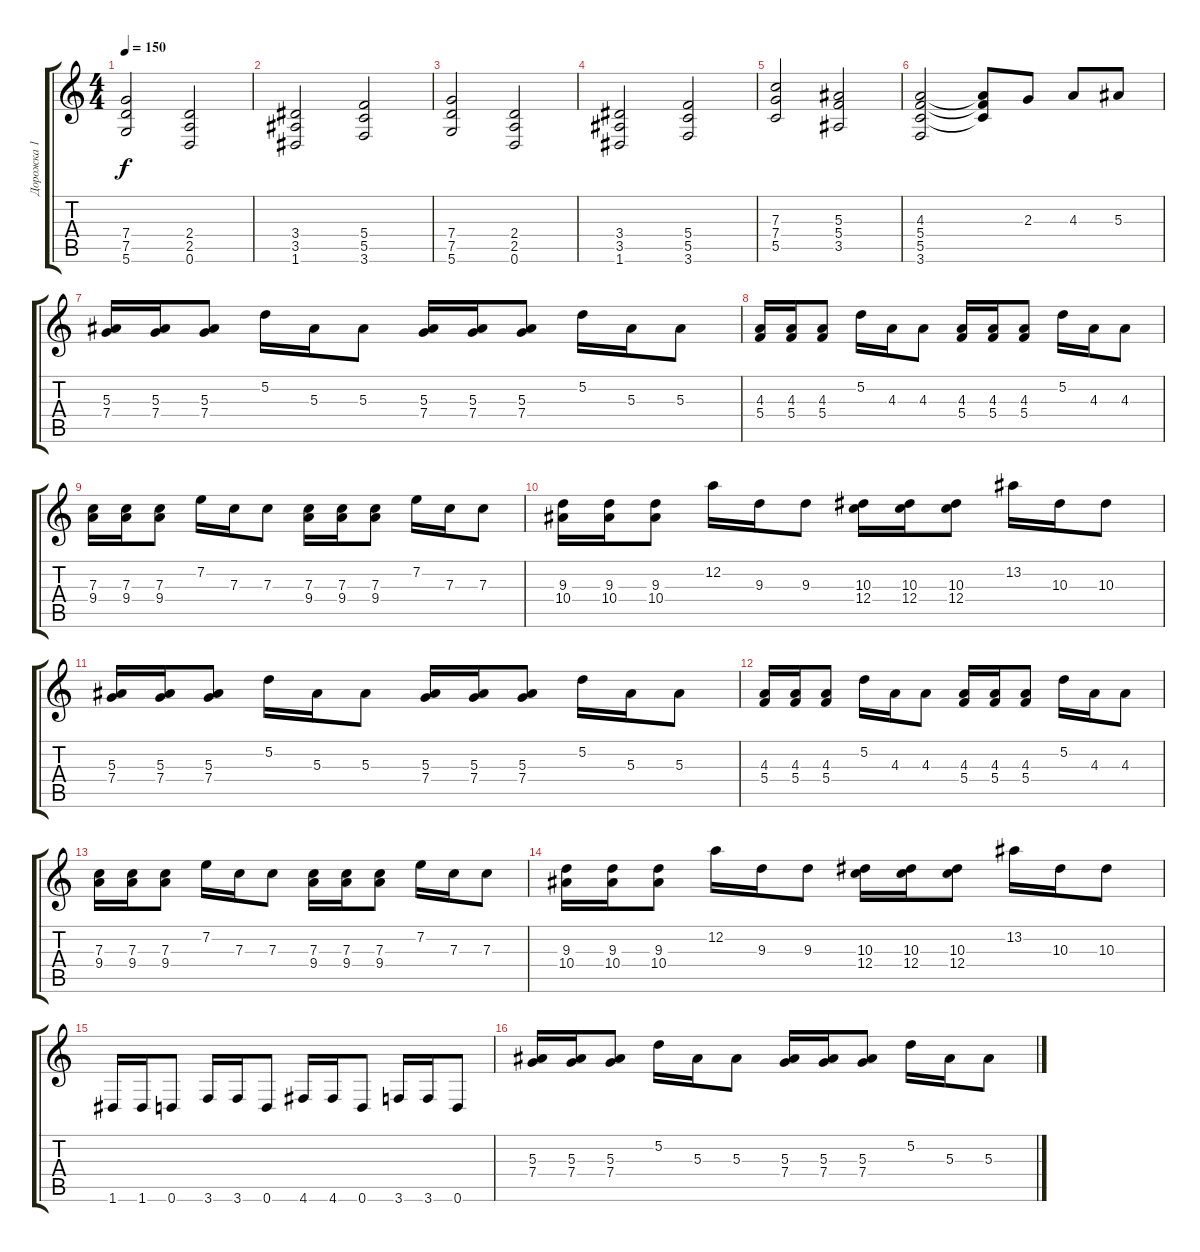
\track ("Дорожка 1" "Дорожка 1") {instrument distortionguitar}
\staff {score tabs}
\tuning (D4 A3 F3 C3 G2 D2) {hide}
\ts (4 4)
\tempo 150
\clef g2
\ks c
(7.4 7.5 5.6).2{dy f instrument distortionguitar} (2.4 2.5 0.6).2 |
(3.4 3.5 1.6).2 (5.4 5.5 3.6).2 |
(7.4 7.5 5.6).2 (2.4 2.5 0.6).2 |
(3.4 3.5 1.6).2 (5.4 5.5 3.6).2 |
(7.3 7.4 5.5).2 (5.3 5.4 3.5).2 |
(4.3 5.4 5.5 3.6).2 (4.3{t} 5.4{t} 5.5{t}).8 2.3.8 4.3.8 5.3.8 |
(5.3 7.4).16 (5.3 7.4).16 (5.3 7.4).8 5.2.16 5.3.16 5.3.8 (5.3 7.4).16 (5.3 7.4).16 (5.3 7.4).8 5.2.16 5.3.16 5.3.8 |
(4.3 5.4).16 (4.3 5.4).16 (4.3 5.4).8 5.2.16 4.3.16 4.3.8 (4.3 5.4).16 (4.3 5.4).16 (4.3 5.4).8 5.2.16 4.3.16 4.3.8 |
(7.3 9.4).16 (7.3 9.4).16 (7.3 9.4).8 7.2.16 7.3.16 7.3.8 (7.3 9.4).16 (7.3 9.4).16 (7.3 9.4).8 7.2.16 7.3.16 7.3.8 |
(9.3 10.4).16 (9.3 10.4).16 (9.3 10.4).8 12.2.16 9.3.16 9.3.8 (10.3 12.4).16 (10.3 12.4).16 (10.3 12.4).8 13.2.16 10.3.16 10.3.8 |
(5.3 7.4).16 (5.3 7.4).16 (5.3 7.4).8 5.2.16 5.3.16 5.3.8 (5.3 7.4).16 (5.3 7.4).16 (5.3 7.4).8 5.2.16 5.3.16 5.3.8 |
(4.3 5.4).16 (4.3 5.4).16 (4.3 5.4).8 5.2.16 4.3.16 4.3.8 (4.3 5.4).16 (4.3 5.4).16 (4.3 5.4).8 5.2.16 4.3.16 4.3.8 |
(7.3 9.4).16 (7.3 9.4).16 (7.3 9.4).8 7.2.16 7.3.16 7.3.8 (7.3 9.4).16 (7.3 9.4).16 (7.3 9.4).8 7.2.16 7.3.16 7.3.8 |
(9.3 10.4).16 (9.3 10.4).16 (9.3 10.4).8 12.2.16 9.3.16 9.3.8 (10.3 12.4).16 (10.3 12.4).16 (10.3 12.4).8 13.2.16 10.3.16 10.3.8 |
1.6.16 1.6.16 0.6.8 3.6.16 3.6.16 0.6.8 4.6.16 4.6.16 0.6.8 3.6.16 3.6.16 0.6.8 |
(5.3 7.4).16 (5.3 7.4).16 (5.3 7.4).8 5.2.16 5.3.16 5.3.8 (5.3 7.4).16 (5.3 7.4).16 (5.3 7.4).8 5.2.16 5.3.16 5.3.8
